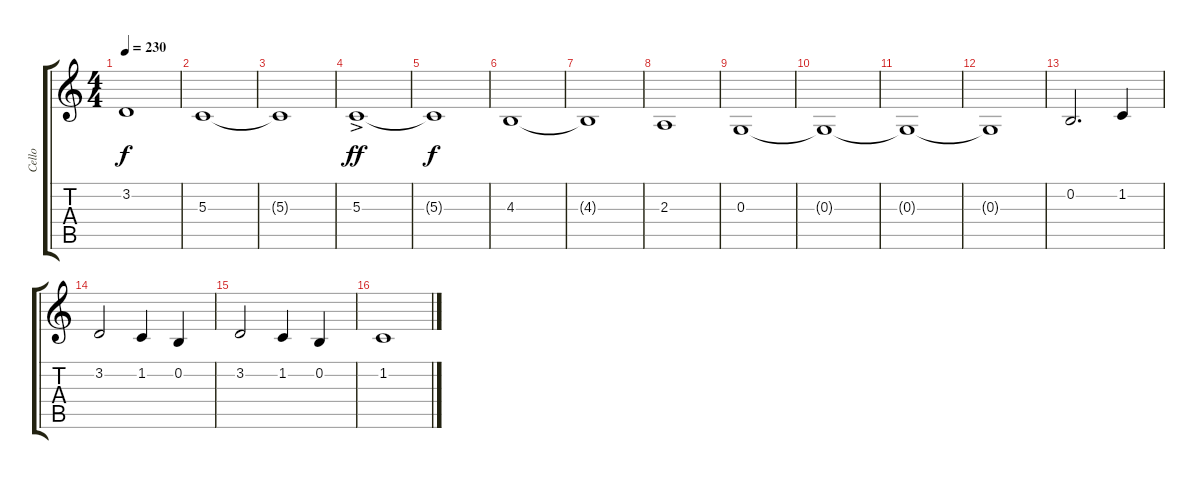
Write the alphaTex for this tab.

\track ("Cello" "Cello") {instrument cello}
\staff {score tabs}
\tuning (E4 B3 G3 D3 A2 E2) {hide}
\ts (4 4)
\tempo 230
\clef g2
\ks c
3.2{t}.1{dy f} |
5.3.1 |
5.3{t}.1 |
5.3{ac}.1{dy ff} |
5.3{t}.1{dy f} |
4.3.1 |
4.3{t}.1 |
2.3.1 |
0.3.1 |
0.3{t}.1 |
0.3{t}.1 |
0.3{t}.1 |
0.2.2{d} 1.2.4 |
3.2.2 1.2.4 0.2.4 |
3.2.2 1.2.4 0.2.4 |
1.2.1
